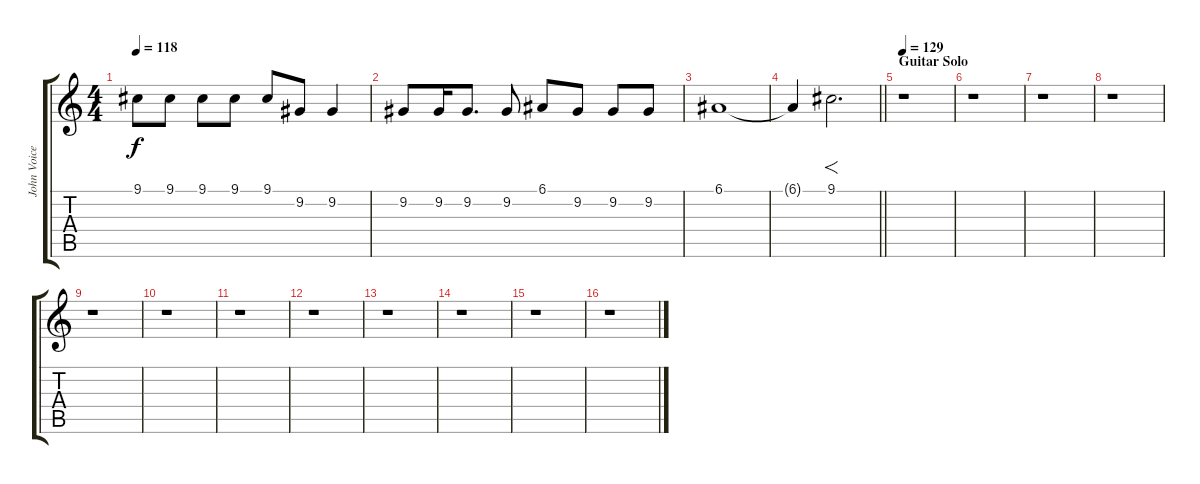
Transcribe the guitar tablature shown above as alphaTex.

\track ("John Voice" "John Voice") {instrument lead2sawtooth}
\staff {score tabs}
\tuning (E4 B3 G3 D3 A2 E2) {hide}
\ts (4 4)
\tempo 118
\clef g2
\ks c
9.1.8{dy f} 9.1.8 9.1.8 9.1.8 9.1.8 9.2.8 9.2.4 |
9.2.8 9.2.16 9.2.8{d} 9.2.8 6.1.8 9.2.8 9.2.8 9.2.8 |
6.1.1 |
\barLineRight lightlight
6.1{t}.4 9.1.2{f d} |
\section ("" "Guitar Solo")
\tempo 129
r.1 |
r.1 |
r.1 |
r.1 |
r.1 |
r.1 |
r.1 |
r.1 |
r.1 |
r.1 |
r.1 |
r.1
